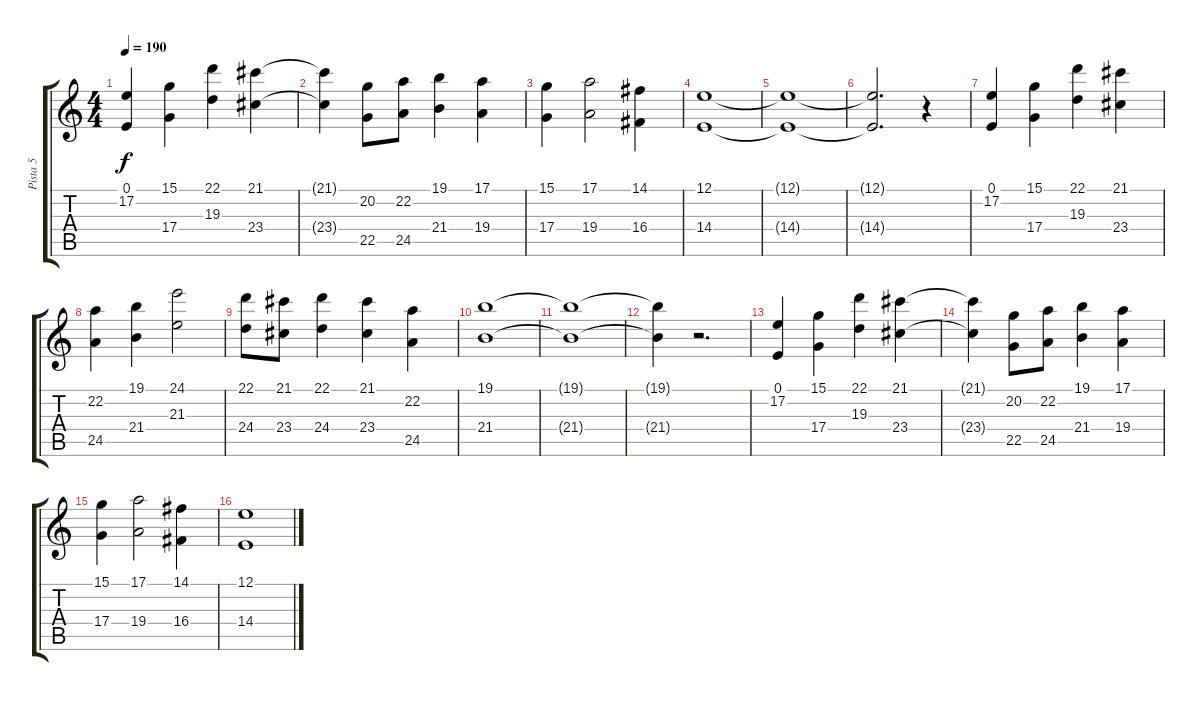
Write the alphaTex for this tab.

\track ("Pista 5" "Pista 5") {instrument stringensemble1}
\staff {score tabs}
\tuning (E4 B3 G3 D3 A2 E2) {hide}
\ts (4 4)
\tempo 190
\clef g2
\ks c
(0.1 17.2).4{dy f} (15.1 17.4).4 (22.1 19.3).4 (21.1 23.4).4 |
(21.1{t} 23.4{t}).4 (20.2 22.5).8 (22.2 24.5).8 (19.1 21.4).4 (17.1 19.4).4 |
(15.1 17.4).4 (17.1 19.4).2 (14.1 16.4).4 |
(12.1 14.4).1 |
(12.1{t} 14.4{t}).1 |
(12.1{t} 14.4{t}).2{d} r.4 |
(0.1 17.2).4 (15.1 17.4).4 (22.1 19.3).4 (21.1 23.4).4 |
(22.2 24.5).4 (19.1 21.4).4 (24.1 21.3).2 |
(22.1 24.4).8 (21.1 23.4).8 (22.1 24.4).4 (21.1 23.4).4 (22.2 24.5).4 |
(19.1 21.4).1 |
(19.1{t} 21.4{t}).1 |
(19.1{t} 21.4{t}).4 r.2{d} |
(0.1 17.2).4 (15.1 17.4).4 (22.1 19.3).4 (21.1 23.4).4 |
(21.1{t} 23.4{t}).4 (20.2 22.5).8 (22.2 24.5).8 (19.1 21.4).4 (17.1 19.4).4 |
(15.1 17.4).4 (17.1 19.4).2 (14.1 16.4).4 |
(12.1 14.4).1
